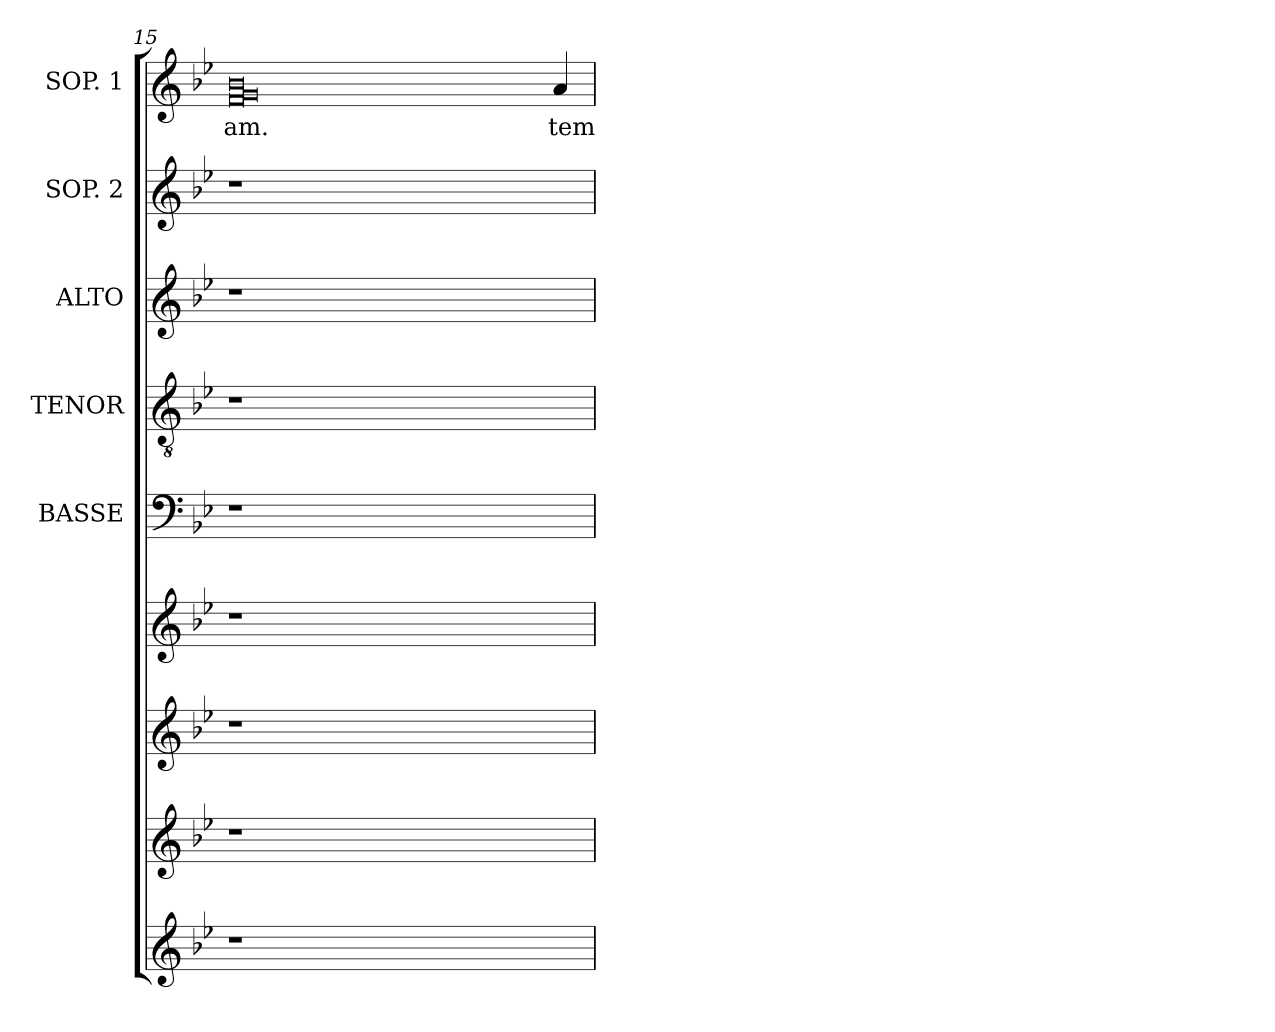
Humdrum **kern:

**kern	**kern	**kern	**kern	**kern	**kern	**kern	**kern	**kern	**text
*part9	*part8	*part7	*part6	*part5	*part4	*part3	*part2	*part1	*part1
*staff9	*staff8	*staff7	*staff6	*staff5	*staff4	*staff3	*staff2	*staff1	*staff1
*	*	*	*	*I"BASSE	*I"TENOR	*I"ALTO	*I"SOP. 2	*I"SOP. 1	*
*	*	*	*	*I'BAS.	*I'TEN.	*I'ALT.	*I'SOP. 2	*I'SOP. 1	*
*clefG2	*clefG2	*clefG2	*clefG2	*clefF4	*clefGv2	*clefG2	*clefG2	*clefG2	*
*k[b-e-]	*k[b-e-]	*k[b-e-]	*k[b-e-]	*k[b-e-]	*k[b-e-]	*k[b-e-]	*k[b-e-]	*k[b-e-]	*
*B-:	*B-:	*B-:	*B-:	*B-:	*B-:	*B-:	*B-:	*B-:	*
=15	=15	=15	=15	=15	=15	=15	=15	=15	=15
!	!	!	!	!	!	!	!	!	!LO:LY:b
1r	1r	1r	1r	1r	1r	1r	1r	0f 0g 0b-	-am.
0.ryy	0.ryy	0.ryy	0.ryy	0.ryy	0.ryy	0.ryy	0.ryy	.	.
.	.	.	.	.	.	.	.	1..ryy	.
!	!	!	!	!	!	!	!	!	!LO:LY:b
.	.	.	.	.	.	.	.	4a/	tem
=	=	=	=	=	=	=	=	=	=
*-	*-	*-	*-	*-	*-	*-	*-	*-	*-
